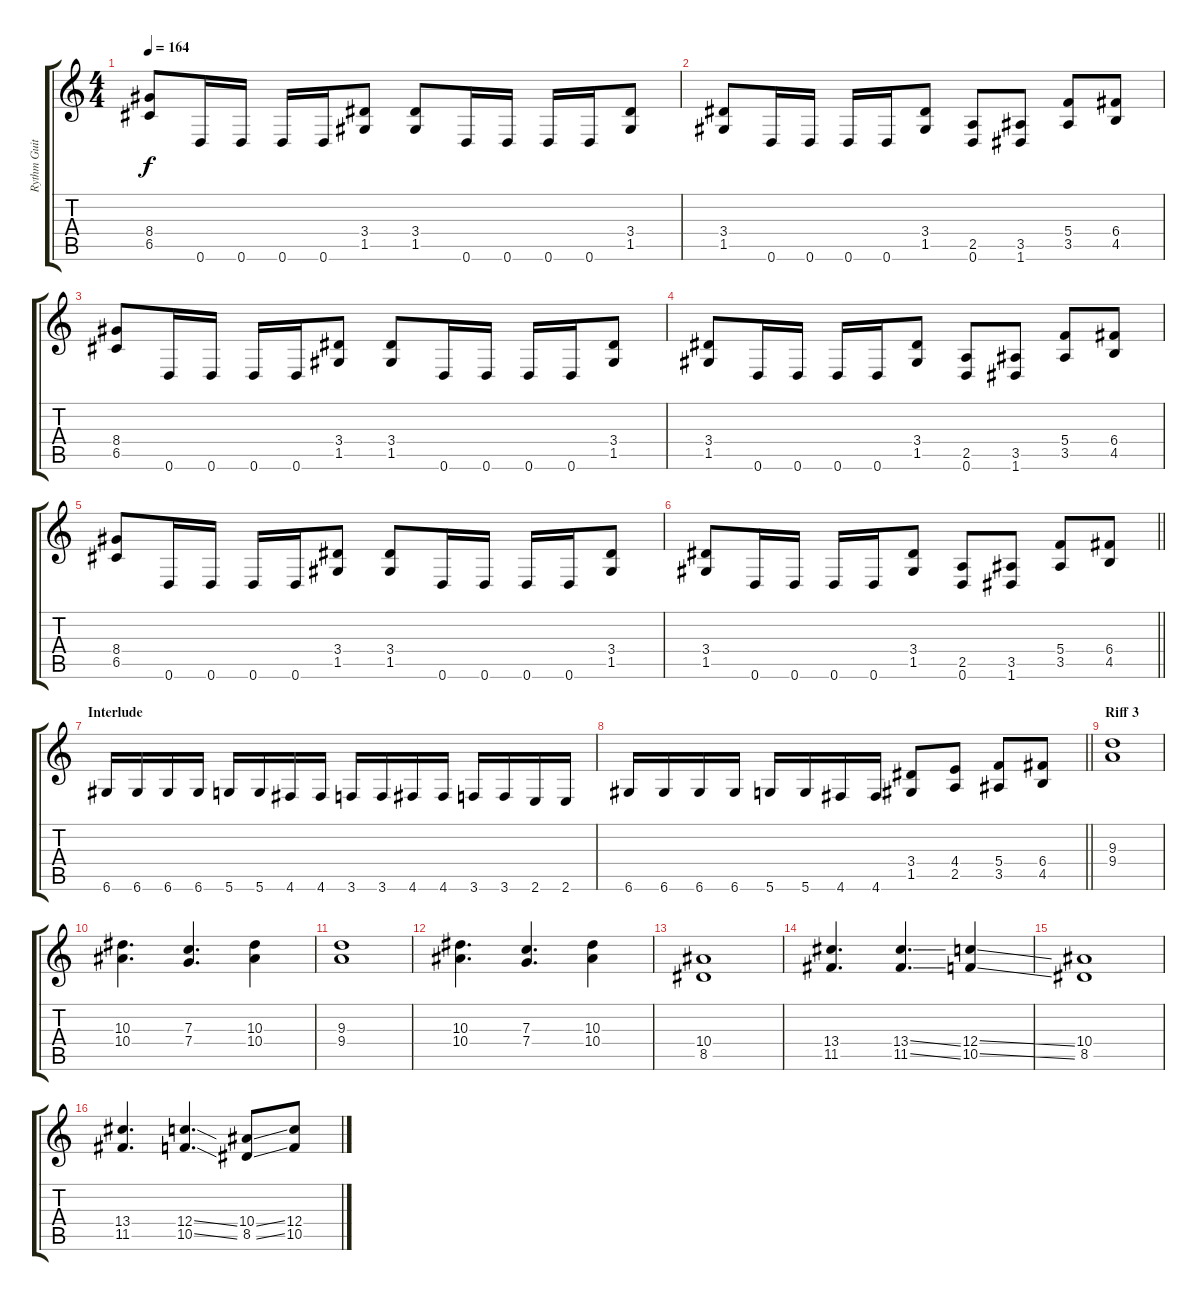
\track ("Rythm Guitar" "Rythm Guit") {instrument distortionguitar}
\staff {score tabs}
\tuning (D4 A3 F3 C3 G2 D2) {hide}
\ts (4 4)
\tempo 164
\clef g2
\ks c
(8.4 6.5).8{dy f} 0.6.16 0.6.16 0.6.16 0.6.16 (3.4 1.5).8 (3.4 1.5).8 0.6.16 0.6.16 0.6.16 0.6.16 (3.4 1.5).8 |
(3.4 1.5).8 0.6.16 0.6.16 0.6.16 0.6.16 (3.4 1.5).8 (2.5 0.6).8 (3.5 1.6).8 (5.4 3.5).8 (6.4 4.5).8 |
(8.4 6.5).8 0.6.16 0.6.16 0.6.16 0.6.16 (3.4 1.5).8 (3.4 1.5).8 0.6.16 0.6.16 0.6.16 0.6.16 (3.4 1.5).8 |
(3.4 1.5).8 0.6.16 0.6.16 0.6.16 0.6.16 (3.4 1.5).8 (2.5 0.6).8 (3.5 1.6).8 (5.4 3.5).8 (6.4 4.5).8 |
(8.4 6.5).8 0.6.16 0.6.16 0.6.16 0.6.16 (3.4 1.5).8 (3.4 1.5).8 0.6.16 0.6.16 0.6.16 0.6.16 (3.4 1.5).8 |
\barLineRight lightlight
(3.4 1.5).8 0.6.16 0.6.16 0.6.16 0.6.16 (3.4 1.5).8 (2.5 0.6).8 (3.5 1.6).8 (5.4 3.5).8 (6.4 4.5).8 |
\section ("" "Interlude")
6.6.16 6.6.16 6.6.16 6.6.16 5.6.16 5.6.16 4.6.16 4.6.16 3.6.16 3.6.16 4.6.16 4.6.16 3.6.16 3.6.16 2.6.16 2.6.16 |
\barLineRight lightlight
6.6.16 6.6.16 6.6.16 6.6.16 5.6.16 5.6.16 4.6.16 4.6.16 (3.4 1.5).8 (4.4 2.5).8 (5.4 3.5).8 (6.4 4.5).8 |
\section ("" "Riff 3")
(9.3 9.4).1 |
(10.3 10.4).4{d} (7.3 7.4).4{d} (10.3 10.4).4 |
(9.3 9.4).1 |
(10.3 10.4).4{d} (7.3 7.4).4{d} (10.3 10.4).4 |
(10.4 8.5).1 |
(13.4 11.5).4{d} (13.4{ss} 11.5{ss}).4{d} (12.4{ss} 10.5{ss}).4 |
(10.4 8.5).1 |
(13.4 11.5).4{d} (12.4{ss} 10.5{ss}).4{d} (10.4{ss} 8.5{ss}).8 (12.4 10.5).8
